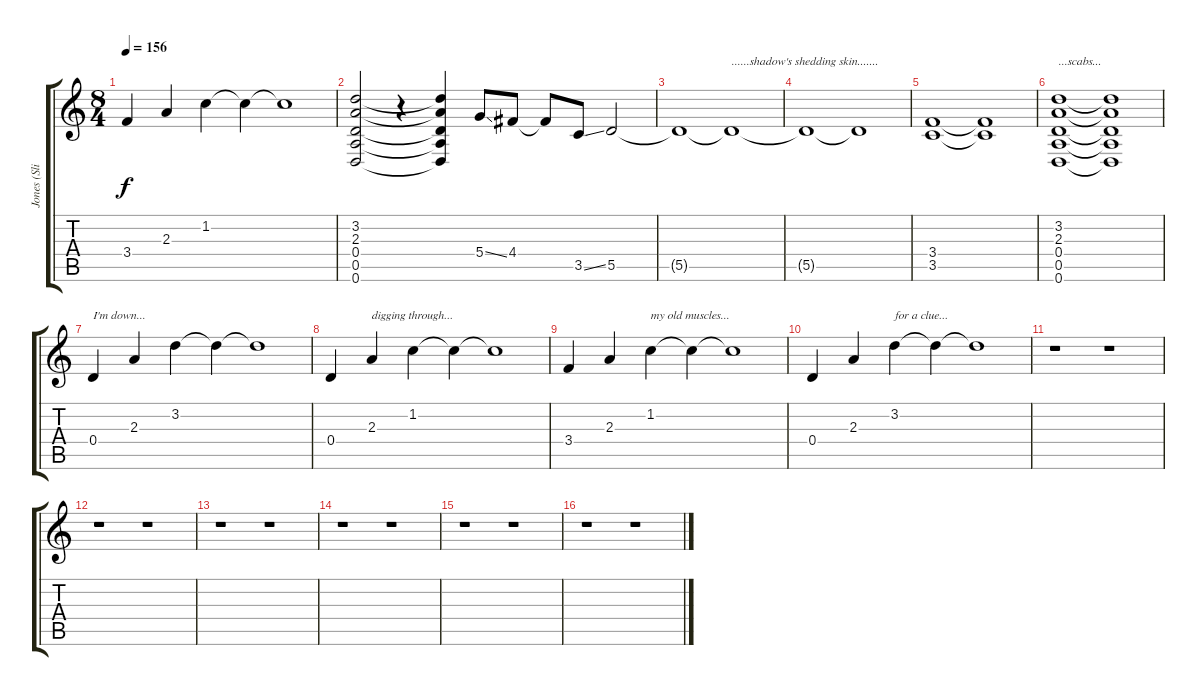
\track ("Jones (Slight Dist.)" "Jones (Sli") {instrument distortionguitar}
\staff {score tabs}
\tuning (E4 B3 G3 D3 A2 D2) {hide}
\ts (8 4)
\tempo 156
\clef g2
\ks c
3.4.4{dy f} 2.3.4 1.2.4 1.2{t}.4 1.2{t}.1 |
(3.2 2.3 0.4 0.5 0.6).2 r.4 (3.2{t} 2.3{t} 0.4{t} 0.5{t} 0.6{t}).4 5.4{ss}.8 4.4.8 4.4{t}.8 3.5{ss}.8 5.5.2 |
5.5{t}.1 5.5{t}.1{txt "......shadow's shedding skin......."} |
5.5{t}.1 5.5{t}.1 |
(3.4 3.5).1 (3.4{t} 3.5{t}).1 |
(3.2 2.3 0.4 0.5 0.6).1{txt "...scabs..."} (3.2{t} 2.3{t} 0.4{t} 0.5{t} 0.6{t}).1 |
0.4.4{txt "I'm down..."} 2.3.4 3.2.4 3.2{t}.4 3.2{t}.1 |
0.4.4 2.3.4{txt "digging through..."} 1.2.4 1.2{t}.4 1.2{t}.1 |
3.4.4 2.3.4 1.2.4{txt "my old muscles..."} 1.2{t}.4 1.2{t}.1 |
0.4.4 2.3.4 3.2.4{txt "for a clue..."} 3.2{t}.4 3.2{t}.1 |
r.1 r.1 |
r.1 r.1 |
r.1 r.1 |
r.1 r.1 |
r.1 r.1 |
r.1 r.1
